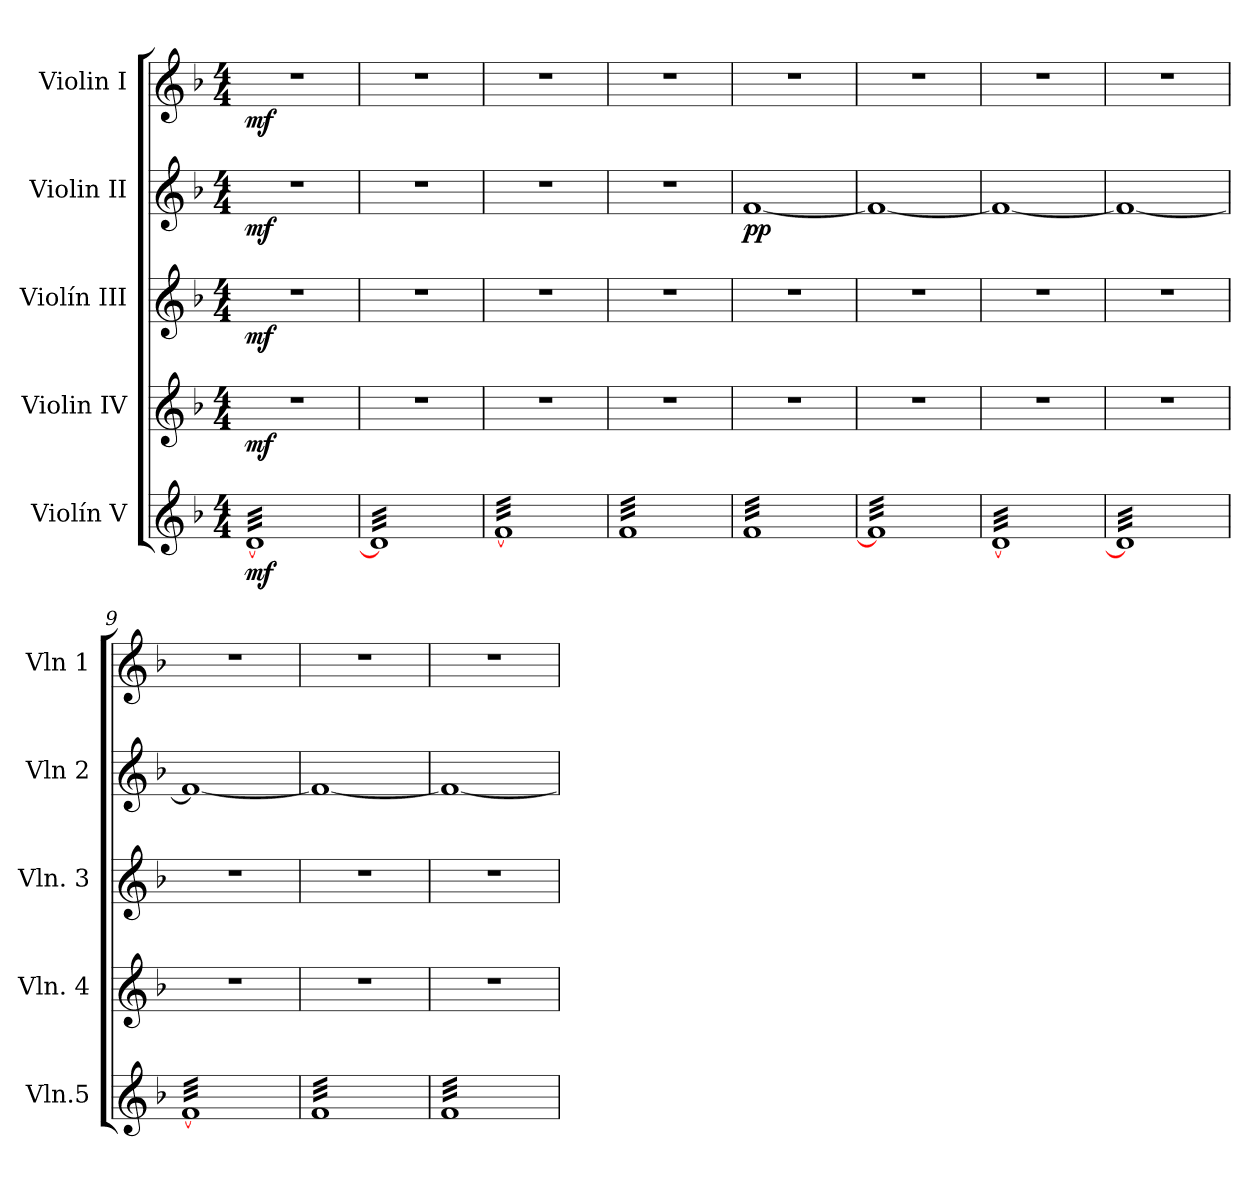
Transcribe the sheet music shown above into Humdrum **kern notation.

**kern	**dynam	**kern	**dynam	**kern	**dynam	**kern	**dynam	**kern	**dynam
*part5	*part5	*part4	*part4	*part3	*part3	*part2	*part2	*part1	*part1
*staff5	*staff5	*staff4	*staff4	*staff3	*staff3	*staff2	*staff2	*staff1	*staff1
*I"Violín V	*	*I"Violin IV	*	*I"Violín III	*	*I"Violin II	*	*I"Violin I	*
*I'Vln.5	*	*I'Vln. 4	*	*I'Vln. 3	*	*I'Vln 2	*	*I'Vln 1	*
*clefG2	*	*clefG2	*	*clefG2	*	*clefG2	*	*clefG2	*
*k[b-]	*	*k[b-]	*	*k[b-]	*	*k[b-]	*	*k[b-]	*
*M4/4	*	*M4/4	*	*M4/4	*	*M4/4	*	*M4/4	*
=1	=1	=1	=1	=1	=1	=1	=1	=1	=1
!	!LO:DY:b	!	!LO:DY:b	!	!LO:DY:b	!	!LO:DY:b	!	!LO:DY:b
*tremolo	*	*	*	*	*	*	*	*	*
[32dLLL	mf	1r	mf	1r	mf	1r	mf	1r	mf
32d	.	.	.	.	.	.	.	.	.
32d	.	.	.	.	.	.	.	.	.
32d	.	.	.	.	.	.	.	.	.
32d	.	.	.	.	.	.	.	.	.
32d	.	.	.	.	.	.	.	.	.
32d	.	.	.	.	.	.	.	.	.
32d	.	.	.	.	.	.	.	.	.
32d	.	.	.	.	.	.	.	.	.
32d	.	.	.	.	.	.	.	.	.
32d	.	.	.	.	.	.	.	.	.
32d	.	.	.	.	.	.	.	.	.
32d	.	.	.	.	.	.	.	.	.
32d	.	.	.	.	.	.	.	.	.
32d	.	.	.	.	.	.	.	.	.
32d	.	.	.	.	.	.	.	.	.
32d	.	.	.	.	.	.	.	.	.
32d	.	.	.	.	.	.	.	.	.
32d	.	.	.	.	.	.	.	.	.
32d	.	.	.	.	.	.	.	.	.
32d	.	.	.	.	.	.	.	.	.
32d	.	.	.	.	.	.	.	.	.
32d	.	.	.	.	.	.	.	.	.
32d	.	.	.	.	.	.	.	.	.
32d	.	.	.	.	.	.	.	.	.
32d	.	.	.	.	.	.	.	.	.
32d	.	.	.	.	.	.	.	.	.
32d	.	.	.	.	.	.	.	.	.
32d	.	.	.	.	.	.	.	.	.
32d	.	.	.	.	.	.	.	.	.
32d	.	.	.	.	.	.	.	.	.
32dJJJ	.	.	.	.	.	.	.	.	.
=2	=2	=2	=2	=2	=2	=2	=2	=2	=2
32d]LLL	.	1r	.	1r	.	1r	.	1r	.
32d	.	.	.	.	.	.	.	.	.
32d	.	.	.	.	.	.	.	.	.
32d	.	.	.	.	.	.	.	.	.
32d	.	.	.	.	.	.	.	.	.
32d	.	.	.	.	.	.	.	.	.
32d	.	.	.	.	.	.	.	.	.
32d	.	.	.	.	.	.	.	.	.
32d	.	.	.	.	.	.	.	.	.
32d	.	.	.	.	.	.	.	.	.
32d	.	.	.	.	.	.	.	.	.
32d	.	.	.	.	.	.	.	.	.
32d	.	.	.	.	.	.	.	.	.
32d	.	.	.	.	.	.	.	.	.
32d	.	.	.	.	.	.	.	.	.
32d	.	.	.	.	.	.	.	.	.
32d	.	.	.	.	.	.	.	.	.
32d	.	.	.	.	.	.	.	.	.
32d	.	.	.	.	.	.	.	.	.
32d	.	.	.	.	.	.	.	.	.
32d	.	.	.	.	.	.	.	.	.
32d	.	.	.	.	.	.	.	.	.
32d	.	.	.	.	.	.	.	.	.
32d	.	.	.	.	.	.	.	.	.
32d	.	.	.	.	.	.	.	.	.
32d	.	.	.	.	.	.	.	.	.
32d	.	.	.	.	.	.	.	.	.
32d	.	.	.	.	.	.	.	.	.
32d	.	.	.	.	.	.	.	.	.
32d	.	.	.	.	.	.	.	.	.
32d	.	.	.	.	.	.	.	.	.
32dJJJ	.	.	.	.	.	.	.	.	.
=3	=3	=3	=3	=3	=3	=3	=3	=3	=3
[32fLLL	.	1r	.	1r	.	1r	.	1r	.
32f	.	.	.	.	.	.	.	.	.
32f	.	.	.	.	.	.	.	.	.
32f	.	.	.	.	.	.	.	.	.
32f	.	.	.	.	.	.	.	.	.
32f	.	.	.	.	.	.	.	.	.
32f	.	.	.	.	.	.	.	.	.
32f	.	.	.	.	.	.	.	.	.
32f	.	.	.	.	.	.	.	.	.
32f	.	.	.	.	.	.	.	.	.
32f	.	.	.	.	.	.	.	.	.
32f	.	.	.	.	.	.	.	.	.
32f	.	.	.	.	.	.	.	.	.
32f	.	.	.	.	.	.	.	.	.
32f	.	.	.	.	.	.	.	.	.
32f	.	.	.	.	.	.	.	.	.
32f	.	.	.	.	.	.	.	.	.
32f	.	.	.	.	.	.	.	.	.
32f	.	.	.	.	.	.	.	.	.
32f	.	.	.	.	.	.	.	.	.
32f	.	.	.	.	.	.	.	.	.
32f	.	.	.	.	.	.	.	.	.
32f	.	.	.	.	.	.	.	.	.
32f	.	.	.	.	.	.	.	.	.
32f	.	.	.	.	.	.	.	.	.
32f	.	.	.	.	.	.	.	.	.
32f	.	.	.	.	.	.	.	.	.
32f	.	.	.	.	.	.	.	.	.
32f	.	.	.	.	.	.	.	.	.
32f	.	.	.	.	.	.	.	.	.
32f	.	.	.	.	.	.	.	.	.
32fJJJ	.	.	.	.	.	.	.	.	.
=4	=4	=4	=4	=4	=4	=4	=4	=4	=4
32fLLL	.	1r	.	1r	.	1r	.	1r	.
32f	.	.	.	.	.	.	.	.	.
32f	.	.	.	.	.	.	.	.	.
32f	.	.	.	.	.	.	.	.	.
32f	.	.	.	.	.	.	.	.	.
32f	.	.	.	.	.	.	.	.	.
32f	.	.	.	.	.	.	.	.	.
32f	.	.	.	.	.	.	.	.	.
32f	.	.	.	.	.	.	.	.	.
32f	.	.	.	.	.	.	.	.	.
32f	.	.	.	.	.	.	.	.	.
32f	.	.	.	.	.	.	.	.	.
32f	.	.	.	.	.	.	.	.	.
32f	.	.	.	.	.	.	.	.	.
32f	.	.	.	.	.	.	.	.	.
32f	.	.	.	.	.	.	.	.	.
32f	.	.	.	.	.	.	.	.	.
32f	.	.	.	.	.	.	.	.	.
32f	.	.	.	.	.	.	.	.	.
32f	.	.	.	.	.	.	.	.	.
32f	.	.	.	.	.	.	.	.	.
32f	.	.	.	.	.	.	.	.	.
32f	.	.	.	.	.	.	.	.	.
32f	.	.	.	.	.	.	.	.	.
32f	.	.	.	.	.	.	.	.	.
32f	.	.	.	.	.	.	.	.	.
32f	.	.	.	.	.	.	.	.	.
32f	.	.	.	.	.	.	.	.	.
32f	.	.	.	.	.	.	.	.	.
32f	.	.	.	.	.	.	.	.	.
32f	.	.	.	.	.	.	.	.	.
32fJJJ	.	.	.	.	.	.	.	.	.
=5	=5	=5	=5	=5	=5	=5	=5	=5	=5
!	!	!	!	!	!	!	!LO:DY:b	!	!
32fLLL	.	1r	.	1r	.	[1f	pp	1r	.
32f	.	.	.	.	.	.	.	.	.
32f	.	.	.	.	.	.	.	.	.
32f	.	.	.	.	.	.	.	.	.
32f	.	.	.	.	.	.	.	.	.
32f	.	.	.	.	.	.	.	.	.
32f	.	.	.	.	.	.	.	.	.
32f	.	.	.	.	.	.	.	.	.
32f	.	.	.	.	.	.	.	.	.
32f	.	.	.	.	.	.	.	.	.
32f	.	.	.	.	.	.	.	.	.
32f	.	.	.	.	.	.	.	.	.
32f	.	.	.	.	.	.	.	.	.
32f	.	.	.	.	.	.	.	.	.
32f	.	.	.	.	.	.	.	.	.
32f	.	.	.	.	.	.	.	.	.
32f	.	.	.	.	.	.	.	.	.
32f	.	.	.	.	.	.	.	.	.
32f	.	.	.	.	.	.	.	.	.
32f	.	.	.	.	.	.	.	.	.
32f	.	.	.	.	.	.	.	.	.
32f	.	.	.	.	.	.	.	.	.
32f	.	.	.	.	.	.	.	.	.
32f	.	.	.	.	.	.	.	.	.
32f	.	.	.	.	.	.	.	.	.
32f	.	.	.	.	.	.	.	.	.
32f	.	.	.	.	.	.	.	.	.
32f	.	.	.	.	.	.	.	.	.
32f	.	.	.	.	.	.	.	.	.
32f	.	.	.	.	.	.	.	.	.
32f	.	.	.	.	.	.	.	.	.
32fJJJ	.	.	.	.	.	.	.	.	.
=6	=6	=6	=6	=6	=6	=6	=6	=6	=6
32f]LLL	.	1r	.	1r	.	1f_	.	1r	.
32f	.	.	.	.	.	.	.	.	.
32f	.	.	.	.	.	.	.	.	.
32f	.	.	.	.	.	.	.	.	.
32f	.	.	.	.	.	.	.	.	.
32f	.	.	.	.	.	.	.	.	.
32f	.	.	.	.	.	.	.	.	.
32f	.	.	.	.	.	.	.	.	.
32f	.	.	.	.	.	.	.	.	.
32f	.	.	.	.	.	.	.	.	.
32f	.	.	.	.	.	.	.	.	.
32f	.	.	.	.	.	.	.	.	.
32f	.	.	.	.	.	.	.	.	.
32f	.	.	.	.	.	.	.	.	.
32f	.	.	.	.	.	.	.	.	.
32f	.	.	.	.	.	.	.	.	.
32f	.	.	.	.	.	.	.	.	.
32f	.	.	.	.	.	.	.	.	.
32f	.	.	.	.	.	.	.	.	.
32f	.	.	.	.	.	.	.	.	.
32f	.	.	.	.	.	.	.	.	.
32f	.	.	.	.	.	.	.	.	.
32f	.	.	.	.	.	.	.	.	.
32f	.	.	.	.	.	.	.	.	.
32f	.	.	.	.	.	.	.	.	.
32f	.	.	.	.	.	.	.	.	.
32f	.	.	.	.	.	.	.	.	.
32f	.	.	.	.	.	.	.	.	.
32f	.	.	.	.	.	.	.	.	.
32f	.	.	.	.	.	.	.	.	.
32f	.	.	.	.	.	.	.	.	.
32fJJJ	.	.	.	.	.	.	.	.	.
=7	=7	=7	=7	=7	=7	=7	=7	=7	=7
[32dLLL	.	1r	.	1r	.	1f_	.	1r	.
32d	.	.	.	.	.	.	.	.	.
32d	.	.	.	.	.	.	.	.	.
32d	.	.	.	.	.	.	.	.	.
32d	.	.	.	.	.	.	.	.	.
32d	.	.	.	.	.	.	.	.	.
32d	.	.	.	.	.	.	.	.	.
32d	.	.	.	.	.	.	.	.	.
32d	.	.	.	.	.	.	.	.	.
32d	.	.	.	.	.	.	.	.	.
32d	.	.	.	.	.	.	.	.	.
32d	.	.	.	.	.	.	.	.	.
32d	.	.	.	.	.	.	.	.	.
32d	.	.	.	.	.	.	.	.	.
32d	.	.	.	.	.	.	.	.	.
32d	.	.	.	.	.	.	.	.	.
32d	.	.	.	.	.	.	.	.	.
32d	.	.	.	.	.	.	.	.	.
32d	.	.	.	.	.	.	.	.	.
32d	.	.	.	.	.	.	.	.	.
32d	.	.	.	.	.	.	.	.	.
32d	.	.	.	.	.	.	.	.	.
32d	.	.	.	.	.	.	.	.	.
32d	.	.	.	.	.	.	.	.	.
32d	.	.	.	.	.	.	.	.	.
32d	.	.	.	.	.	.	.	.	.
32d	.	.	.	.	.	.	.	.	.
32d	.	.	.	.	.	.	.	.	.
32d	.	.	.	.	.	.	.	.	.
32d	.	.	.	.	.	.	.	.	.
32d	.	.	.	.	.	.	.	.	.
32dJJJ	.	.	.	.	.	.	.	.	.
=8	=8	=8	=8	=8	=8	=8	=8	=8	=8
32d]LLL	.	1r	.	1r	.	1f_	.	1r	.
32d	.	.	.	.	.	.	.	.	.
32d	.	.	.	.	.	.	.	.	.
32d	.	.	.	.	.	.	.	.	.
32d	.	.	.	.	.	.	.	.	.
32d	.	.	.	.	.	.	.	.	.
32d	.	.	.	.	.	.	.	.	.
32d	.	.	.	.	.	.	.	.	.
32d	.	.	.	.	.	.	.	.	.
32d	.	.	.	.	.	.	.	.	.
32d	.	.	.	.	.	.	.	.	.
32d	.	.	.	.	.	.	.	.	.
32d	.	.	.	.	.	.	.	.	.
32d	.	.	.	.	.	.	.	.	.
32d	.	.	.	.	.	.	.	.	.
32d	.	.	.	.	.	.	.	.	.
32d	.	.	.	.	.	.	.	.	.
32d	.	.	.	.	.	.	.	.	.
32d	.	.	.	.	.	.	.	.	.
32d	.	.	.	.	.	.	.	.	.
32d	.	.	.	.	.	.	.	.	.
32d	.	.	.	.	.	.	.	.	.
32d	.	.	.	.	.	.	.	.	.
32d	.	.	.	.	.	.	.	.	.
32d	.	.	.	.	.	.	.	.	.
32d	.	.	.	.	.	.	.	.	.
32d	.	.	.	.	.	.	.	.	.
32d	.	.	.	.	.	.	.	.	.
32d	.	.	.	.	.	.	.	.	.
32d	.	.	.	.	.	.	.	.	.
32d	.	.	.	.	.	.	.	.	.
32dJJJ	.	.	.	.	.	.	.	.	.
=9	=9	=9	=9	=9	=9	=9	=9	=9	=9
[32fLLL	.	1r	.	1r	.	1f_	.	1r	.
32f	.	.	.	.	.	.	.	.	.
32f	.	.	.	.	.	.	.	.	.
32f	.	.	.	.	.	.	.	.	.
32f	.	.	.	.	.	.	.	.	.
32f	.	.	.	.	.	.	.	.	.
32f	.	.	.	.	.	.	.	.	.
32f	.	.	.	.	.	.	.	.	.
32f	.	.	.	.	.	.	.	.	.
32f	.	.	.	.	.	.	.	.	.
32f	.	.	.	.	.	.	.	.	.
32f	.	.	.	.	.	.	.	.	.
32f	.	.	.	.	.	.	.	.	.
32f	.	.	.	.	.	.	.	.	.
32f	.	.	.	.	.	.	.	.	.
32f	.	.	.	.	.	.	.	.	.
32f	.	.	.	.	.	.	.	.	.
32f	.	.	.	.	.	.	.	.	.
32f	.	.	.	.	.	.	.	.	.
32f	.	.	.	.	.	.	.	.	.
32f	.	.	.	.	.	.	.	.	.
32f	.	.	.	.	.	.	.	.	.
32f	.	.	.	.	.	.	.	.	.
32f	.	.	.	.	.	.	.	.	.
32f	.	.	.	.	.	.	.	.	.
32f	.	.	.	.	.	.	.	.	.
32f	.	.	.	.	.	.	.	.	.
32f	.	.	.	.	.	.	.	.	.
32f	.	.	.	.	.	.	.	.	.
32f	.	.	.	.	.	.	.	.	.
32f	.	.	.	.	.	.	.	.	.
32fJJJ	.	.	.	.	.	.	.	.	.
=10	=10	=10	=10	=10	=10	=10	=10	=10	=10
32fLLL	.	1r	.	1r	.	1f_	.	1r	.
32f	.	.	.	.	.	.	.	.	.
32f	.	.	.	.	.	.	.	.	.
32f	.	.	.	.	.	.	.	.	.
32f	.	.	.	.	.	.	.	.	.
32f	.	.	.	.	.	.	.	.	.
32f	.	.	.	.	.	.	.	.	.
32f	.	.	.	.	.	.	.	.	.
32f	.	.	.	.	.	.	.	.	.
32f	.	.	.	.	.	.	.	.	.
32f	.	.	.	.	.	.	.	.	.
32f	.	.	.	.	.	.	.	.	.
32f	.	.	.	.	.	.	.	.	.
32f	.	.	.	.	.	.	.	.	.
32f	.	.	.	.	.	.	.	.	.
32f	.	.	.	.	.	.	.	.	.
32f	.	.	.	.	.	.	.	.	.
32f	.	.	.	.	.	.	.	.	.
32f	.	.	.	.	.	.	.	.	.
32f	.	.	.	.	.	.	.	.	.
32f	.	.	.	.	.	.	.	.	.
32f	.	.	.	.	.	.	.	.	.
32f	.	.	.	.	.	.	.	.	.
32f	.	.	.	.	.	.	.	.	.
32f	.	.	.	.	.	.	.	.	.
32f	.	.	.	.	.	.	.	.	.
32f	.	.	.	.	.	.	.	.	.
32f	.	.	.	.	.	.	.	.	.
32f	.	.	.	.	.	.	.	.	.
32f	.	.	.	.	.	.	.	.	.
32f	.	.	.	.	.	.	.	.	.
32fJJJ	.	.	.	.	.	.	.	.	.
=11	=11	=11	=11	=11	=11	=11	=11	=11	=11
32fLLL	.	1r	.	1r	.	1f_	.	1r	.
32f	.	.	.	.	.	.	.	.	.
32f	.	.	.	.	.	.	.	.	.
32f	.	.	.	.	.	.	.	.	.
32f	.	.	.	.	.	.	.	.	.
32f	.	.	.	.	.	.	.	.	.
32f	.	.	.	.	.	.	.	.	.
32f	.	.	.	.	.	.	.	.	.
32f	.	.	.	.	.	.	.	.	.
32f	.	.	.	.	.	.	.	.	.
32f	.	.	.	.	.	.	.	.	.
32f	.	.	.	.	.	.	.	.	.
32f	.	.	.	.	.	.	.	.	.
32f	.	.	.	.	.	.	.	.	.
32f	.	.	.	.	.	.	.	.	.
32f	.	.	.	.	.	.	.	.	.
32f	.	.	.	.	.	.	.	.	.
32f	.	.	.	.	.	.	.	.	.
32f	.	.	.	.	.	.	.	.	.
32f	.	.	.	.	.	.	.	.	.
32f	.	.	.	.	.	.	.	.	.
32f	.	.	.	.	.	.	.	.	.
32f	.	.	.	.	.	.	.	.	.
32f	.	.	.	.	.	.	.	.	.
32f	.	.	.	.	.	.	.	.	.
32f	.	.	.	.	.	.	.	.	.
32f	.	.	.	.	.	.	.	.	.
32f	.	.	.	.	.	.	.	.	.
32f	.	.	.	.	.	.	.	.	.
32f	.	.	.	.	.	.	.	.	.
32f	.	.	.	.	.	.	.	.	.
32fJJJ	.	.	.	.	.	.	.	.	.
*Xtremolo	*	*	*	*	*	*	*	*	*
=	=	=	=	=	=	=	=	=	=
*-	*-	*-	*-	*-	*-	*-	*-	*-	*-
